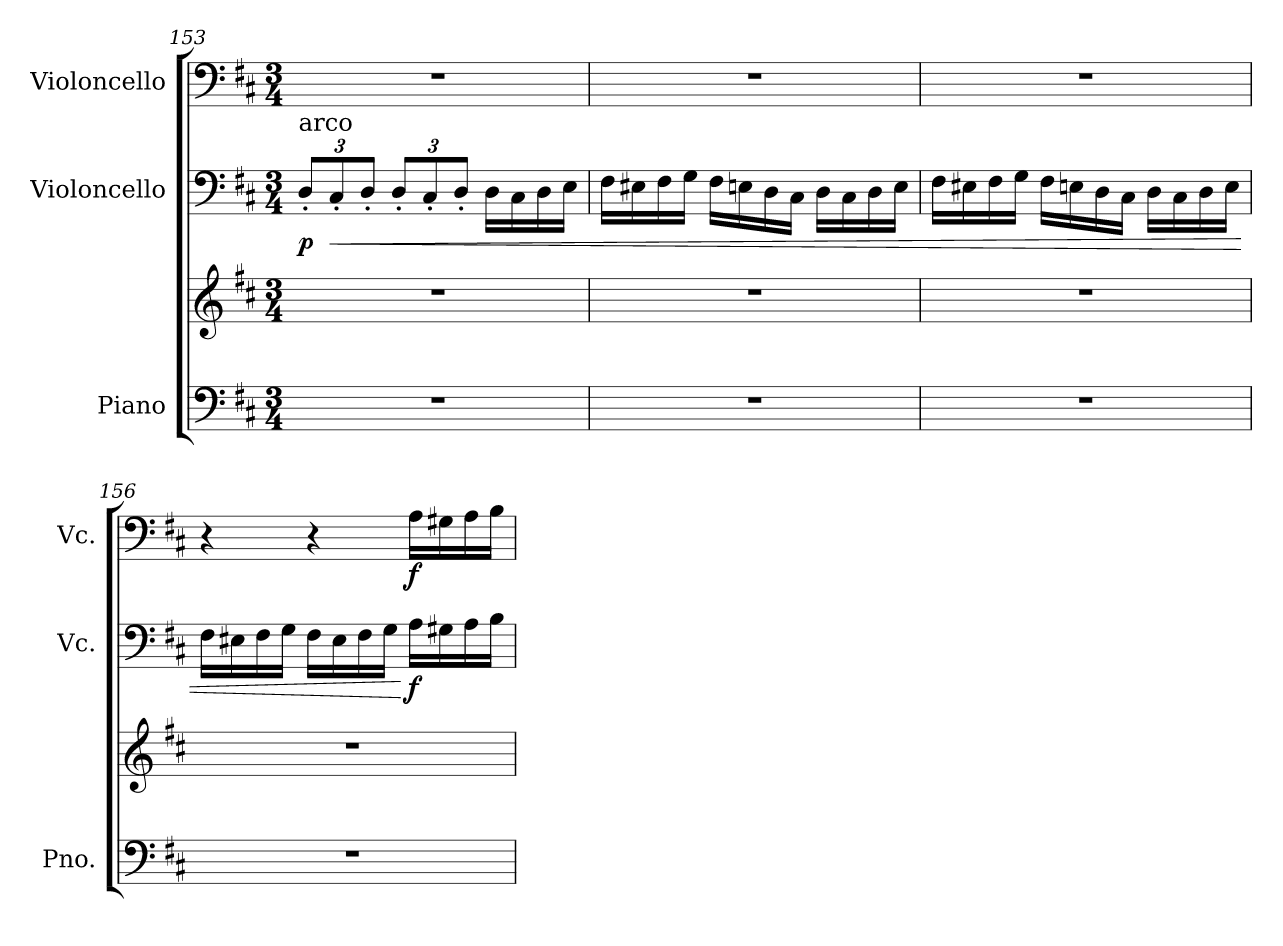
**kern	**kern	**kern	**dynam	**kern	**dynam
*part3	*part3	*part2	*part2	*part1	*part1
*staff4	*staff3	*staff2	*staff2	*staff1	*staff1
*I"Piano	*	*I"Violoncello	*	*I"Violoncello	*
*I'Pno.	*	*I'Vc.	*	*I'Vc.	*
*clefF4	*clefG2	*clefF4	*	*clefF4	*
*k[f#c#]	*k[f#c#]	*k[f#c#]	*	*k[f#c#]	*
*M3/4	*M3/4	*M3/4	*	*M3/4	*
*	*	*Xbrackettup	*	*	*
=153	=153	=153	=153	=153	=153
!	!	!LO:TX:a:t=arco	!	!	!
!	!	!	!LO:DY:b	!	!
2.r	2.r	12D'/L	p	2.r	.
!	!	!	!LO:HP:b	!	!
.	.	12C#'/	<	.	.
.	.	12D'/J	.	.	.
.	.	12D'/L	.	.	.
.	.	12C#'/	.	.	.
.	.	12D'/J	.	.	.
.	.	16D\LL	.	.	.
.	.	16C#\	.	.	.
.	.	16D\	.	.	.
.	.	16E\JJ	.	.	.
=154	=154	=154	=154	=154	=154
2.r	2.r	16F#\LL	.	2.r	.
.	.	16E#X\	.	.	.
.	.	16F#\	.	.	.
.	.	16G\JJ	.	.	.
.	.	16F#\LL	.	.	.
.	.	16En\	.	.	.
.	.	16D\	.	.	.
.	.	16C#\JJ	.	.	.
.	.	16D\LL	.	.	.
.	.	16C#\	.	.	.
.	.	16D\	.	.	.
.	.	16E\JJ	.	.	.
=155	=155	=155	=155	=155	=155
2.r	2.r	16F#\LL	.	2.r	.
.	.	16E#X\	.	.	.
.	.	16F#\	.	.	.
.	.	16G\JJ	.	.	.
.	.	16F#\LL	.	.	.
.	.	16En\	.	.	.
.	.	16D\	.	.	.
.	.	16C#\JJ	.	.	.
.	.	16D\LL	.	.	.
.	.	16C#\	.	.	.
.	.	16D\	.	.	.
.	.	16E\JJ	.	.	.
!!LO:LB:g=z
=156	=156	=156	=156	=156	=156
2.r	2.r	16F#\LL	.	4r	.
.	.	16E#X\	.	.	.
.	.	16F#\	.	.	.
.	.	16G\JJ	.	.	.
.	.	16F#\LL	.	4r	.
.	.	16E#\	.	.	.
.	.	16F#\	.	.	.
.	.	16G\JJ	.	.	.
!	!	!	!LO:DY:n=1:b	!	!LO:DY:b
.	.	16A\LL	[ f	16A\LL	f
.	.	16G#X\	.	16G#X\	.
.	.	16A\	.	16A\	.
.	.	16B\JJ	.	16B\JJ	.
=	=	=	=	=	=
*-	*-	*-	*-	*-	*-
